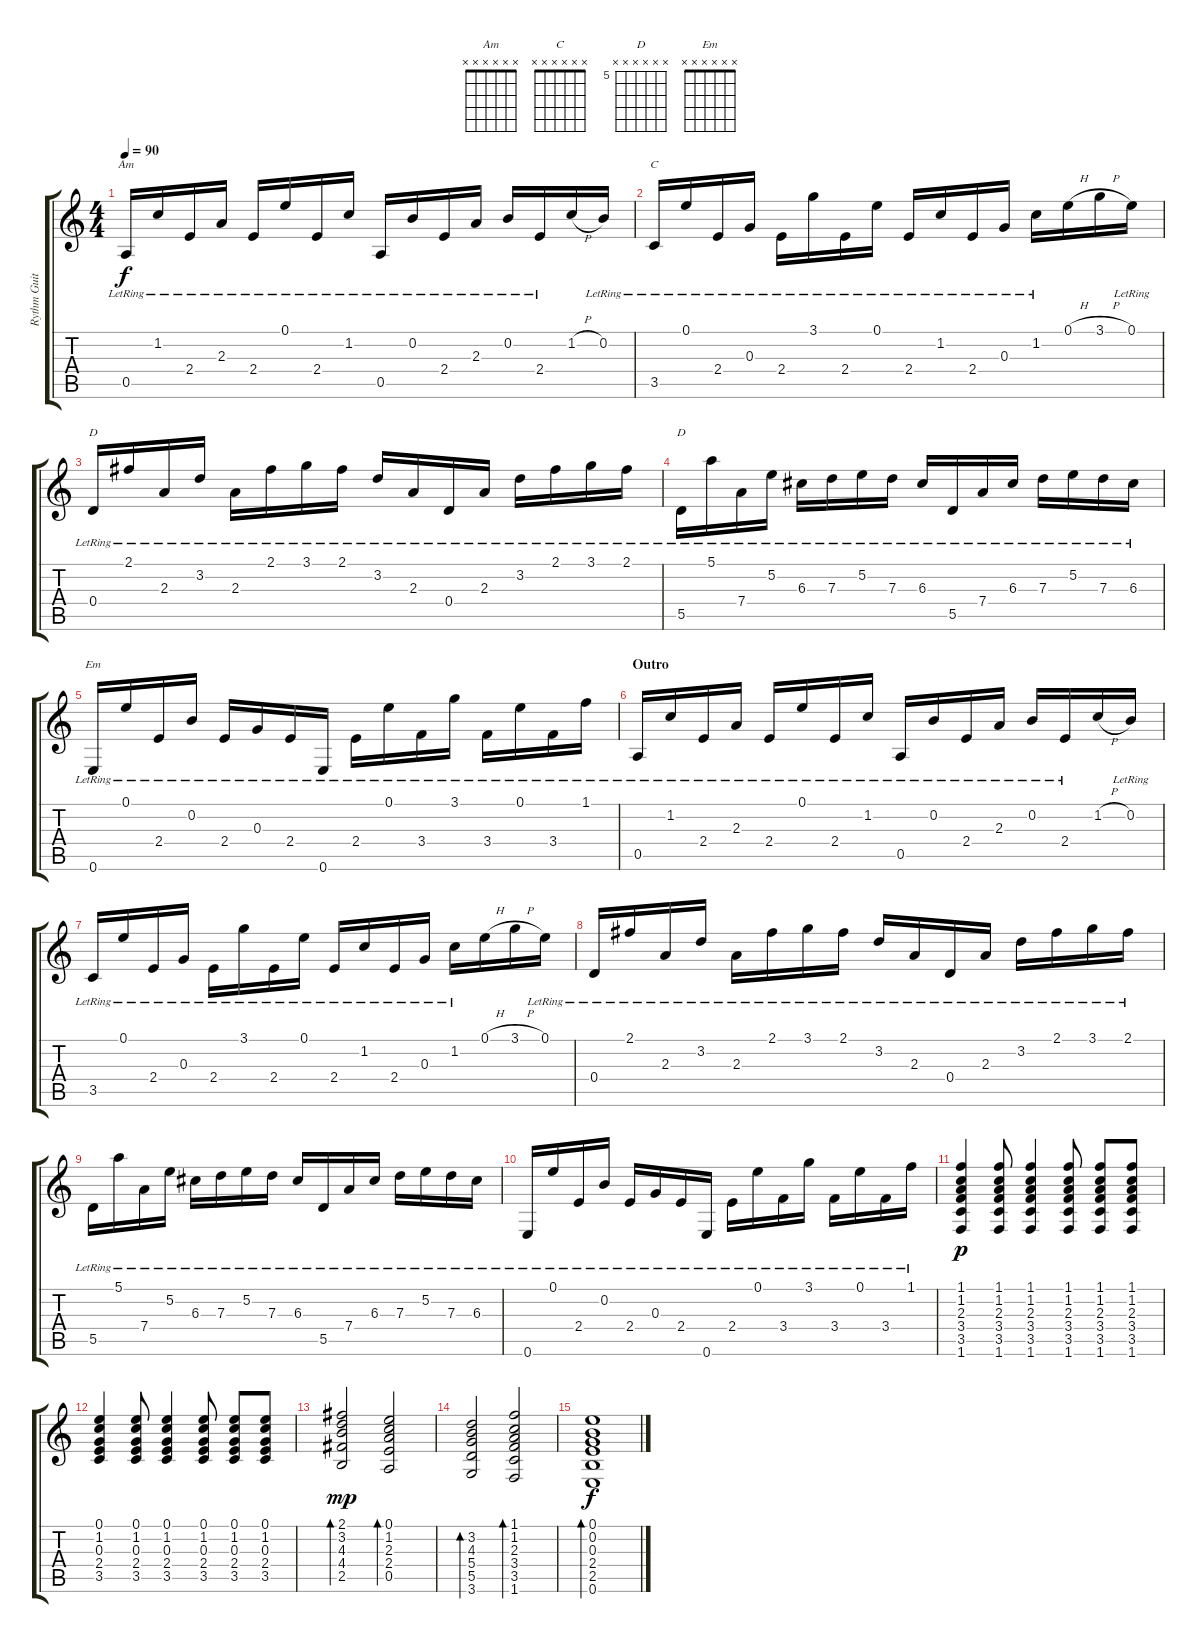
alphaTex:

\track ("Rythm Guitar" "Rythm Guit") {instrument acousticguitarnylon}
\staff {score tabs}
\tuning (E4 B3 G3 D3 A2 E2) {hide}
\chord ("Am" x x x x x x)
\chord ("C" x x x x x x)
\chord ("D" x x x x x x)
\chord ("D" x x x x x x) {firstfret 5}
\chord ("Em" x x x x x x)
\ts (4 4)
\tempo 90
\clef g2
\ks c
0.5{lr}.16{ch "Am" dy f volume 16} 1.2{lr}.16 2.4{lr}.16 2.3{lr}.16 2.4{lr}.16 0.1{lr}.16 2.4{lr}.16 1.2{lr}.16 0.5{lr}.16 0.2{lr}.16 2.4{lr}.16 2.3{lr}.16 0.2{lr}.16 2.4{lr}.16 1.2{h}.16 0.2{lr}.16 |
3.5{lr}.16{ch "C"} 0.1{lr}.16 2.4{lr}.16 0.3{lr}.16 2.4{lr}.16 3.1{lr}.16 2.4{lr}.16 0.1{lr}.16 2.4{lr}.16 1.2{lr}.16 2.4{lr}.16 0.3{lr}.16 1.2{lr}.16 0.1{h}.16 3.1{h}.16 0.1{lr}.16 |
0.4{lr}.16{ch "D"} 2.1{lr}.16 2.3{lr}.16 3.2{lr}.16 2.3{lr}.16 2.1{lr}.16 3.1{lr}.16 2.1{lr}.16 3.2{lr}.16 2.3{lr}.16 0.4{lr}.16 2.3{lr}.16 3.2{lr}.16 2.1{lr}.16 3.1{lr}.16 2.1{lr}.16 |
5.5{lr}.16{ch "D"} 5.1{lr}.16 7.4{lr}.16 5.2{lr}.16 6.3{lr}.16 7.3{lr}.16 5.2{lr}.16 7.3{lr}.16 6.3{lr}.16 5.5{lr}.16 7.4{lr}.16 6.3{lr}.16 7.3{lr}.16 5.2{lr}.16 7.3{lr}.16 6.3{lr}.16 |
0.6{lr}.16{ch "Em"} 0.1{lr}.16 2.4{lr}.16 0.2{lr}.16 2.4{lr}.16 0.3{lr}.16 2.4{lr}.16 0.6{lr}.16 2.4{lr}.16 0.1{lr}.16 3.4{lr}.16 3.1{lr}.16 3.4{lr}.16 0.1{lr}.16 3.4{lr}.16 1.1{lr}.16 |
\section ("" "Outro")
0.5{lr}.16 1.2{lr}.16 2.4{lr}.16 2.3{lr}.16 2.4{lr}.16 0.1{lr}.16 2.4{lr}.16 1.2{lr}.16 0.5{lr}.16 0.2{lr}.16 2.4{lr}.16 2.3{lr}.16 0.2{lr}.16 2.4{lr}.16 1.2{h}.16 0.2{lr}.16 |
3.5{lr}.16 0.1{lr}.16 2.4{lr}.16 0.3{lr}.16 2.4{lr}.16 3.1{lr}.16 2.4{lr}.16 0.1{lr}.16 2.4{lr}.16 1.2{lr}.16 2.4{lr}.16 0.3{lr}.16 1.2{lr}.16 0.1{h}.16 3.1{h}.16 0.1{lr}.16 |
0.4{lr}.16 2.1{lr}.16 2.3{lr}.16 3.2{lr}.16 2.3{lr}.16 2.1{lr}.16 3.1{lr}.16 2.1{lr}.16 3.2{lr}.16 2.3{lr}.16 0.4{lr}.16 2.3{lr}.16 3.2{lr}.16 2.1{lr}.16 3.1{lr}.16 2.1{lr}.16 |
5.5{lr}.16 5.1{lr}.16 7.4{lr}.16 5.2{lr}.16 6.3{lr}.16 7.3{lr}.16 5.2{lr}.16 7.3{lr}.16 6.3{lr}.16 5.5{lr}.16 7.4{lr}.16 6.3{lr}.16 7.3{lr}.16 5.2{lr}.16 7.3{lr}.16 6.3{lr}.16 |
0.6{lr}.16 0.1{lr}.16 2.4{lr}.16 0.2{lr}.16 2.4{lr}.16 0.3{lr}.16 2.4{lr}.16 0.6{lr}.16 2.4{lr}.16 0.1{lr}.16 3.4{lr}.16 3.1{lr}.16 3.4{lr}.16 0.1{lr}.16 3.4{lr}.16 1.1{lr}.16 |
(1.1 1.2 2.3 3.4 3.5 1.6).4{dy p} (1.1 1.2 2.3 3.4 3.5 1.6).8 (1.1 1.2 2.3 3.4 3.5 1.6).4 (1.1 1.2 2.3 3.4 3.5 1.6).8 (1.1 1.2 2.3 3.4 3.5 1.6).8 (1.1 1.2 2.3 3.4 3.5 1.6).8 |
(0.1 1.2 0.3 2.4 3.5).4 (0.1 1.2 0.3 2.4 3.5).8 (0.1 1.2 0.3 2.4 3.5).4 (0.1 1.2 0.3 2.4 3.5).8 (0.1 1.2 0.3 2.4 3.5).8 (0.1 1.2 0.3 2.4 3.5).8 |
(2.1 3.2 4.3 4.4 2.5).2{bd 120 dy mp} (0.1 1.2 2.3 2.4 0.5).2{bd 120} |
(3.2 4.3 5.4 5.5 3.6).2{bd 120} (1.1 1.2 2.3 3.4 3.5 1.6).2{bd 120} |
(0.1 0.2 0.3 2.4 2.5 0.6).1{bd 480 dy f}
